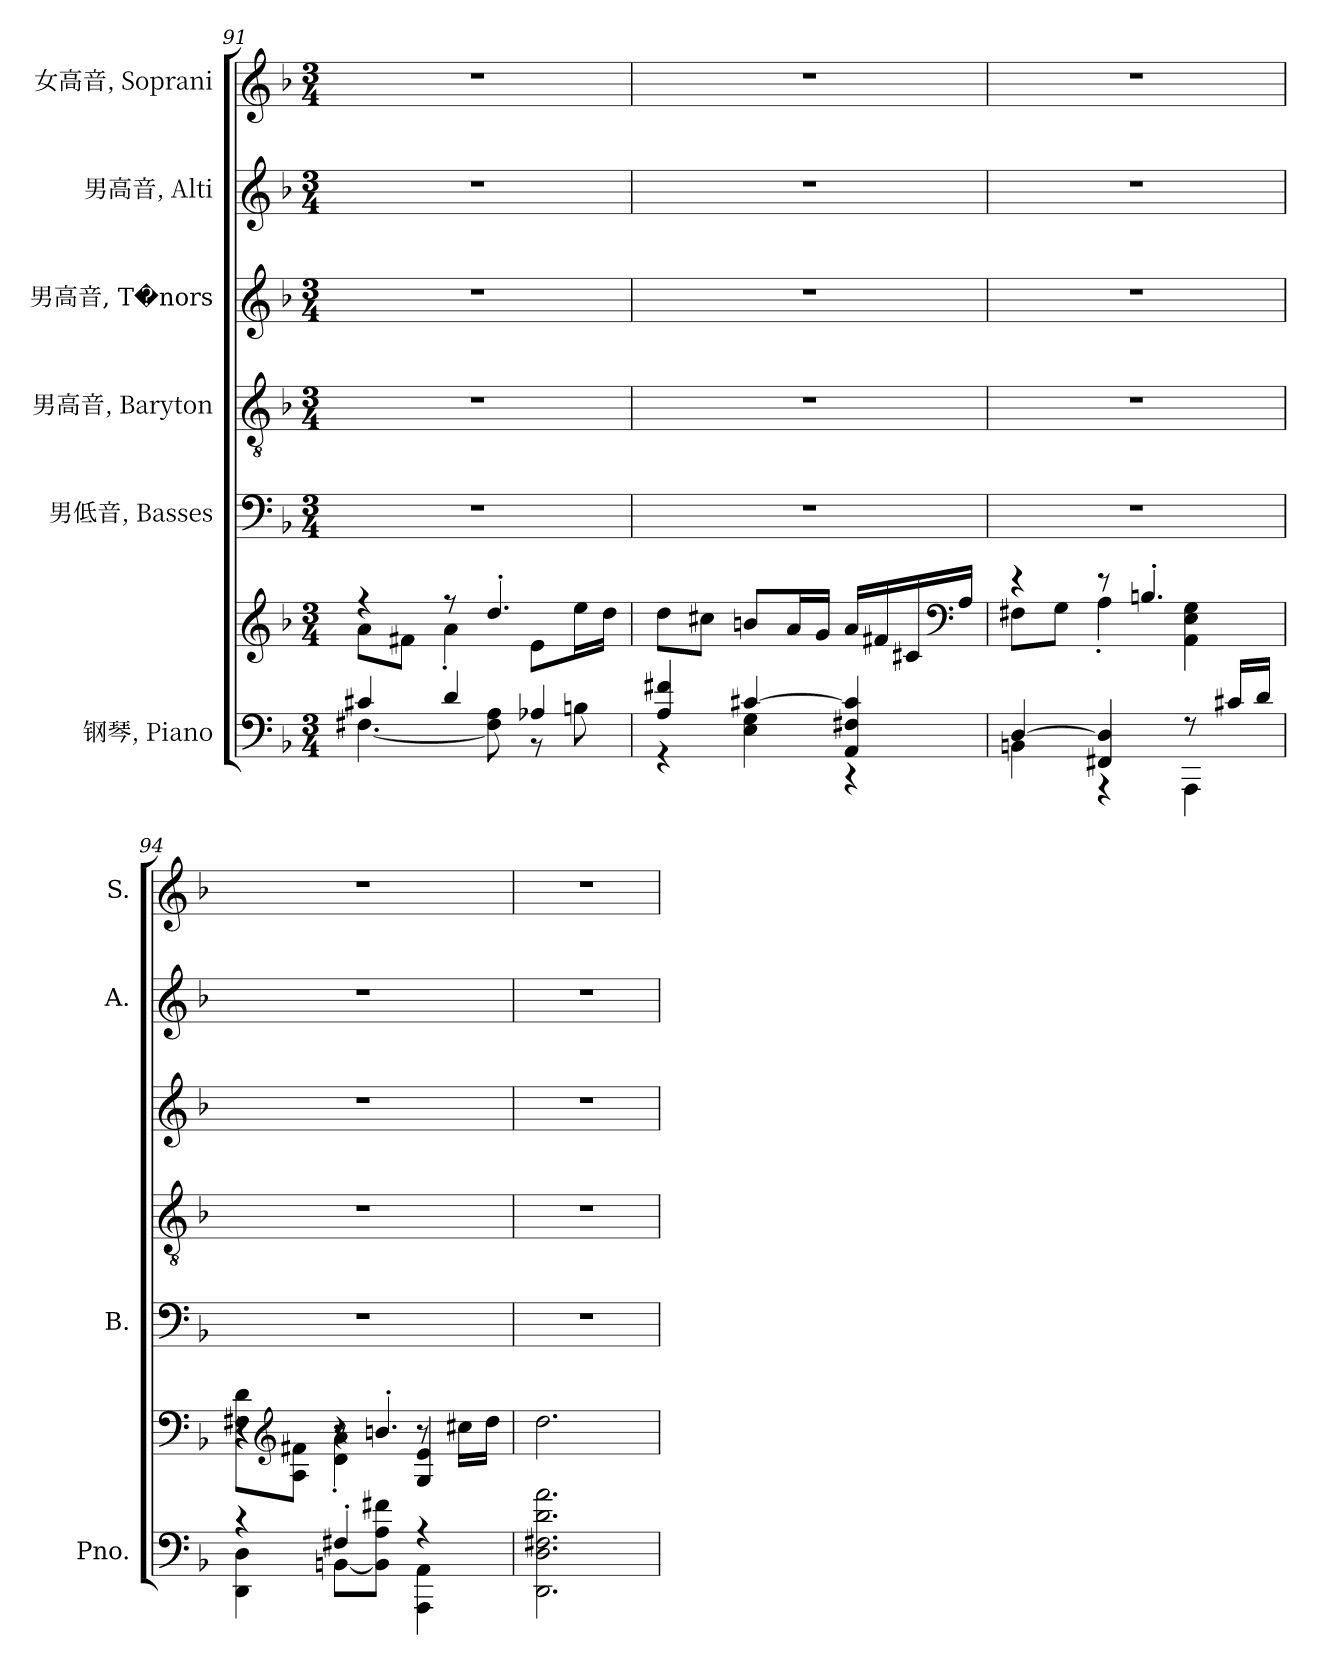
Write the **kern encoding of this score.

**kern	**kern	**kern	**kern	**kern	**kern	**kern
*part6	*part6	*part5	*part4	*part3	*part2	*part1
*staff7	*staff6	*staff5	*staff4	*staff3	*staff2	*staff1
*I"钢琴, Piano	*	*I"男低音, Basses	*I"男高音, Baryton	*I"男高音, T�nors	*I"男高音, Alti	*I"女高音, Soprani
*I'Pno.	*	*I'B.	*	*	*I'A.	*I'S.
*clefF4	*clefG2	*clefF4	*clefGv2	*clefG2	*clefG2	*clefG2
*k[b-]	*k[b-]	*k[b-]	*k[b-]	*k[b-]	*k[b-]	*k[b-]
*M3/4	*M3/4	*M3/4	*M3/4	*M3/4	*M3/4	*M3/4
=91	=91	=91	=91	=91	=91	=91
*^	*^	*	*	*	*	*
4c#X/	[4.F#X\	4r	8a\L	2.r	2.r	2.r	2.r	2.r
.	.	.	8f#X\J	.	.	.	.	.
4d/	.	8r	4a'\	.	.	.	.	.
.	8F#\] 8A\	4.dd'/	.	.	.	.	.	.
4A-X/	8r	.	8e\L	.	.	.	.	.
.	8Bn\	.	16ee\L	.	.	.	.	.
.	.	.	16dd\JJ	.	.	.	.	.
*	*	*v	*v	*	*	*	*	*
!!LO:PB:g=z
=92	=92	=92	=92	=92	=92	=92	=92
4A/ 4f#X/	4r	8dd\L	2.r	2.r	2.r	2.r	2.r
.	.	8cc#X\J	.	.	.	.	.
[4c#X/	4E\ 4G\	8bn/L	.	.	.	.	.
.	.	16a/L	.	.	.	.	.
.	.	16g/JJ	.	.	.	.	.
4AA/ 4F#X/ 4c#/]	4r	16a/LL	.	.	.	.	.
.	.	16f#X/	.	.	.	.	.
.	.	16c#X/	.	.	.	.	.
*	*	*clefF4	*	*	*	*	*
.	.	16A/JJ	.	.	.	.	.
=93	=93	=93	=93	=93	=93	=93	=93
*	*	*^	*	*	*	*	*
[4D/	4BBn\	4r	8F#X\L	2.r	2.r	2.r	2.r	2.r
.	.	.	8G\J	.	.	.	.	.
4FF#X/ 4D/]	4r	8r	4A'\	.	.	.	.	.
.	.	4.Bn'/	.	.	.	.	.	.
8r	4AAA\	.	4AA\ 4E\ 4G\	.	.	.	.	.
16c#X/LL	.	.	.	.	.	.	.	.
16d/JJ	.	.	.	.	.	.	.	.
=94	=94	=94	=94	=94	=94	=94	=94	=94
*	*	*	*^	*	*	*	*	*
4r	4DD\ 4D\	4r	8F#X\ 8d\L	4r	2.r	2.r	2.r	2.r	2.r
*	*	*clefG2	*	*	*	*	*	*	*
.	.	.	8A\ 8f#X\J	.	.	.	.	.	.
4F#X'/	[8BBn\L	8r	4d\' 4a\'	4r	.	.	.	.	.
.	8BB\] 8A\ 8f#X\J	4.bn'/	.	.	.	.	.	.	.
4r	4AAA\ 4AA\	.	8r	4G/ 4e/	.	.	.	.	.
.	.	.	16cc#X\LL	.	.	.	.	.	.
.	.	.	16dd\JJ	.	.	.	.	.	.
*v	*v	*	*	*	*	*	*	*	*
*	*v	*v	*v	*	*	*	*	*
=95	=95	=95	=95	=95	=95	=95
*	*	*	*	*	*	*MM60
2.DD\ 2.D\ 2.F#X\ 2.d\ 2.a\	2.dd\	2.r	2.r	2.r	2.r	2.r
=	=	=	=	=	=	=
*-	*-	*-	*-	*-	*-	*-
